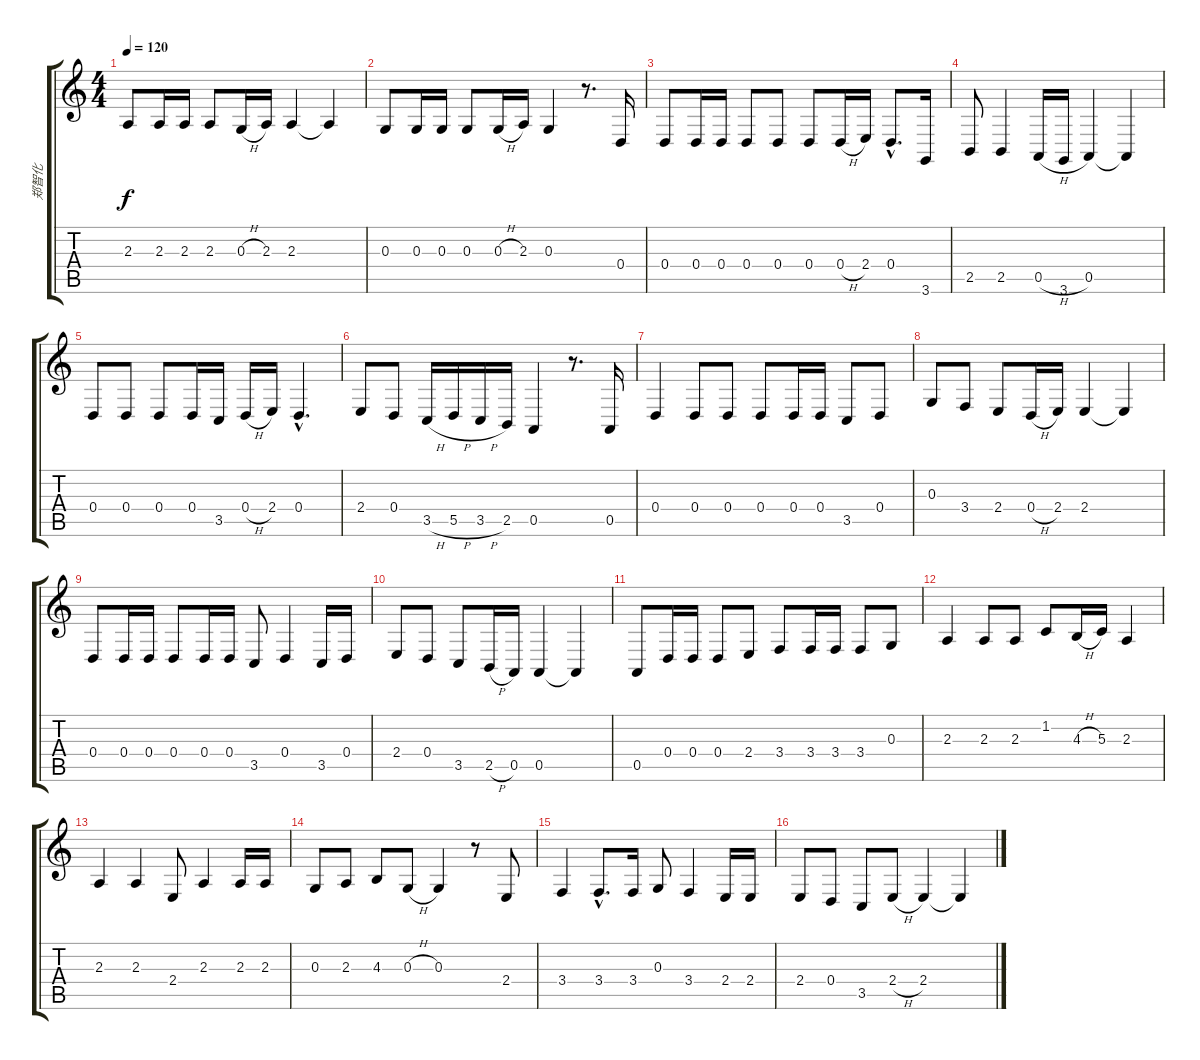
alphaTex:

\track ("郑智化" "郑智化") {instrument vibraphone}
\staff {score tabs}
\tuning (E4 B3 G3 D3 A2 E2) {hide}
\ts (4 4)
\tempo 120
\clef g2
\ks c
2.3.8{dy f} 2.3.16 2.3.16 2.3.8 0.3{h}.16 2.3.16 2.3.4 2.3{t}.4 |
0.3.8 0.3.16 0.3.16 0.3.8 0.3{h}.16 2.3.16 0.3.4 r.8{d} 0.4.16 |
0.4.8 0.4.16 0.4.16 0.4.8 0.4.8 0.4.8 0.4{h}.16 2.4.16 0.4{hac}.8{d} 3.6.16 |
2.5.8 2.5.4 0.5{h}.16 3.6.16 0.5.4 0.5{t}.4 |
0.4.8 0.4.8 0.4.8 0.4.16 3.5.16 0.4{h}.16 2.4.16 0.4{hac}.4{d} |
2.4.8 0.4.8 3.5{h}.16 5.5{h}.16 3.5{h}.16 2.5.16 0.5.4 r.8{d} 0.5.16 |
0.4.4 0.4.8 0.4.8 0.4.8 0.4.16 0.4.16 3.5.8 0.4.8 |
0.3.8 3.4.8 2.4.8 0.4{h}.16 2.4.16 2.4.4 2.4{t}.4 |
0.4.8 0.4.16 0.4.16 0.4.8 0.4.16 0.4.16 3.5.8 0.4.4 3.5.16 0.4.16 |
2.4.8 0.4.8 3.5.8 2.5{h}.16 0.5.16 0.5.4 0.5{t}.4 |
0.5.8 0.4.16 0.4.16 0.4.8 2.4.8 3.4.8 3.4.16 3.4.16 3.4.8 0.3.8 |
2.3.4 2.3.8 2.3.8 1.2.8 4.3{h}.16 5.3.16 2.3.4 |
2.3.4 2.3.4 2.4.8 2.3.4 2.3.16 2.3.16 |
0.3.8 2.3.8 4.3.8 0.3{h}.8 0.3.4 r.8 2.4.8 |
3.4.4 3.4{hac}.8{d} 3.4.16 0.3.8 3.4.4 2.4.16 2.4.16 |
2.4.8 0.4.8 3.5.8 2.4{h}.8 2.4.4 2.4{t}.4
